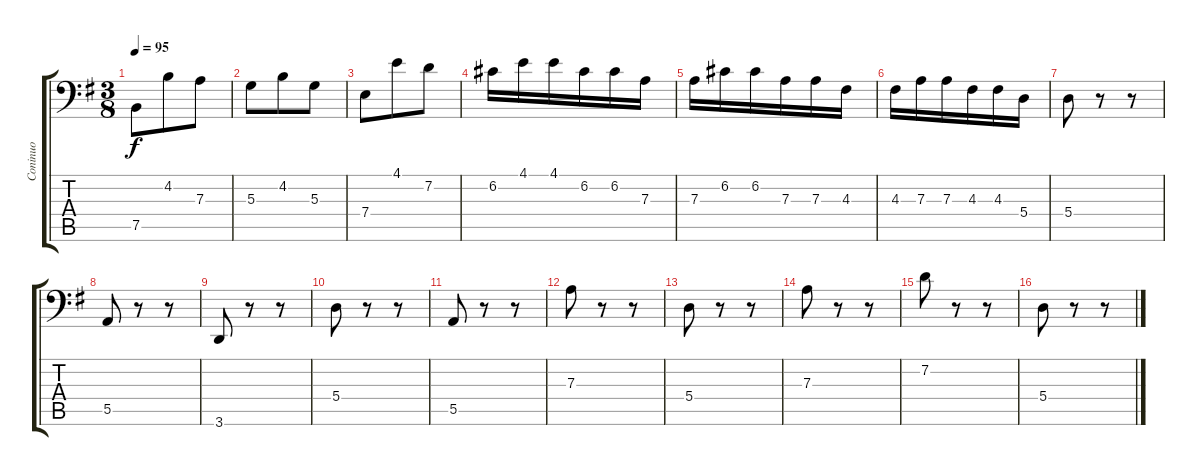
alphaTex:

\track ("Coninuo" "Coninuo") {instrument contrabass}
\staff {score tabs}
\tuning (C3 G2 D2 A1 E1 B0) {hide}
\ts (3 8)
\tempo 95
\clef f4
\ks g
7.5.8{dy f} 4.2.8 7.3.8 |
5.3.8 4.2.8 5.3.8 |
7.4.8 4.1.8 7.2.8 |
6.2.16{beam merge} 4.1.16{beam merge} 4.1.16{beam merge} 6.2.16{beam merge} 6.2.16{beam merge} 7.3.16 |
7.3.16{beam merge} 6.2.16{beam merge} 6.2.16{beam merge} 7.3.16{beam merge} 7.3.16{beam merge} 4.3.16 |
4.3.16 7.3.16{beam merge} 7.3.16 4.3.16{beam merge} 4.3.16 5.4.16 |
5.4.8 r.8 r.8 |
5.5.8 r.8 r.8 |
3.6.8 r.8 r.8 |
5.4.8 r.8 r.8 |
5.5.8 r.8 r.8 |
7.3.8 r.8 r.8 |
5.4.8 r.8 r.8 |
7.3.8 r.8 r.8 |
7.2.8 r.8 r.8 |
5.4.8 r.8 r.8
